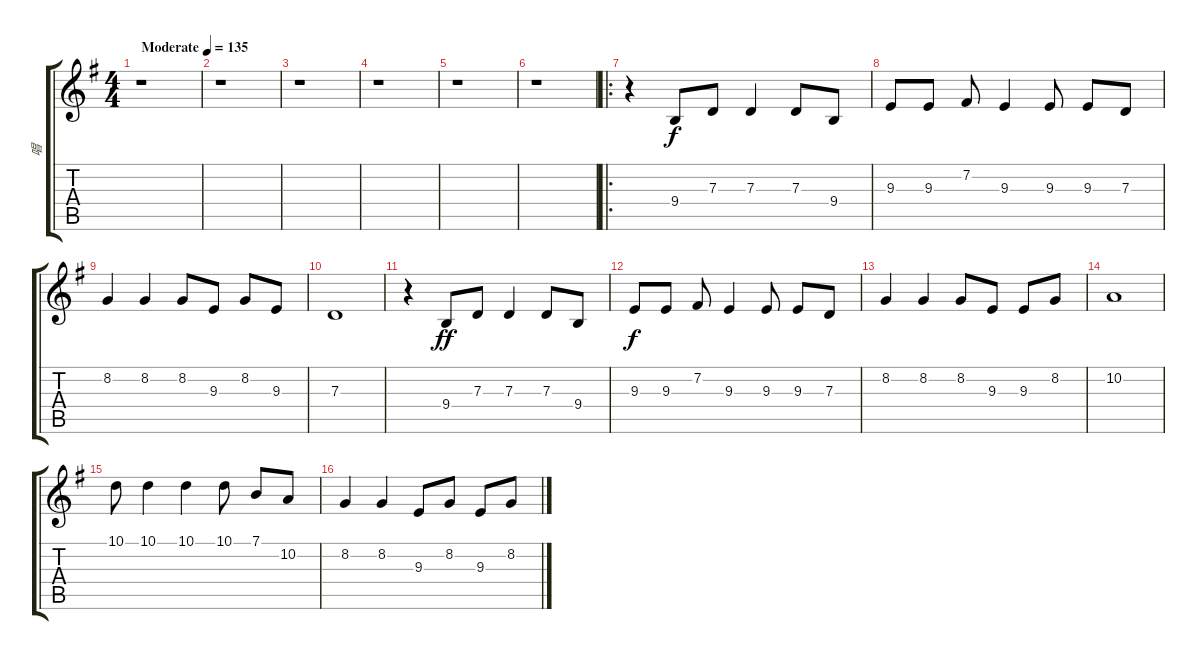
\track ("唱" "唱") {instrument reedorgan}
\staff {score tabs}
\tuning (E4 B3 G3 D3 A2 E2) {hide}
\ts (4 4)
\tempo (135 "Moderate")
\clef g2
\ks g
r.1{dy f instrument reedorgan} |
r.1 |
r.1 |
r.1 |
r.1 |
r.1 |
\ro
r.4 9.4.8 7.3.8 7.3.4 7.3.8 9.4.8 |
9.3.8 9.3.8 7.2.8 9.3.4 9.3.8 9.3.8 7.3.8 |
8.2.4 8.2.4 8.2.8 9.3.8 8.2.8 9.3.8 |
7.3.1 |
r.4 9.4.8{dy ff} 7.3.8 7.3.4 7.3.8 9.4.8 |
9.3.8{dy f} 9.3.8 7.2.8 9.3.4 9.3.8 9.3.8 7.3.8 |
8.2.4 8.2.4 8.2.8 9.3.8 9.3.8 8.2.8 |
10.2.1 |
10.1.8 10.1.4 10.1.4 10.1.8 7.1.8 10.2.8 |
8.2.4 8.2.4 9.3.8 8.2.8 9.3.8 8.2.8
